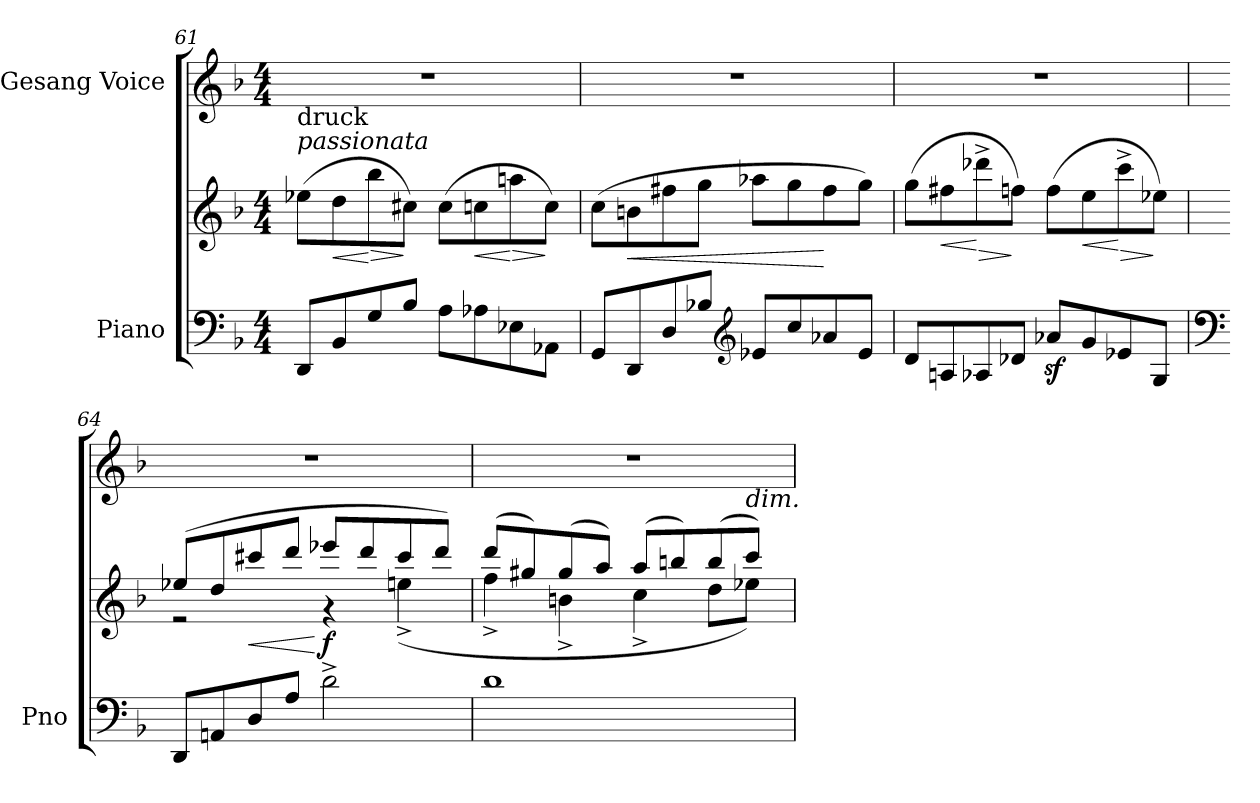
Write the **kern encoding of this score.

**kern	**kern	**dynam	**kern
*part2	*part2	*part2	*part1
*staff3	*staff2	*staff2/3	*staff1
*I"Piano	*	*	*I"Gesang Voice
*I'Pno	*	*	*
!!LO:LB:g=z
*clefF4	*clefG2	*	*clefG2
*k[b-]	*k[b-]	*	*k[b-]
*M4/4	*M4/4	*	*M4/4
=61	=61	=61	=61
!	!LO:TX:a:i:t=passionata	!	!
!	!LO:TX:a:t=druck	!	!
8DD/L	(8ee-X\L	.	1r
!	!	!LO:HP:b	!
8BB-/	8dd\	<	.
!	!	!LO:HP:n=1:b	!
8G/	8bb-\	[ >	.
8B-/J	8cc#X\J)	]	.
8A\L	(8cc#\L	.	.
!	!	!LO:HP:b	!
8A-X\	8ccn\	<	.
!	!	!LO:HP:n=1:b	!
8E-X\	8aan\	[ >	.
8AA-X\J	8cc\J)	]	.
=62	=62	=62	=62
8GG/L	(8cc\L	.	1r
!	!	!LO:HP:b	!
8DD/	8bn\	<	.
8D/	8ff#X\	.	.
8B-X/J	8gg\J	.	.
*clefG2	*	*	*
8e-X/L	8aa-X\L	.	.
8cc/	8gg\	.	.
8a-X/	8ff#\	[	.
8e-/J	8gg\J)	.	.
=63	=63	=63	=63
8d/L	(8gg\L	.	1r
!	!	!LO:HP:b	!
8An/	8ff#X\	<	.
!	!	!LO:HP:n=1:b	!
8A-X/	8ddd-X^\	[ >	.
8d-X/J	8ffn\J)	]	.
8a-Xz</L	(8ff\L	.	.
!	!	!LO:HP:b	!
8g/	8ee\	<	.
!	!	!LO:HP:n=1:b	!
8e-X/	8ccc^\	[ >	.
8G/J	8ee-X\J)	]	.
=64	=64	=64	=64
*clefF4	*	*	*
*	*^	*	*
8DD/L	(8ee-X/L	2r	.	1r
8AAn/	8dd/	.	.	.
!	!	!	!LO:HP:b	!
8D/	8ccc#X/	.	<	.
8A/J	8ddd/J	.	.	.
!	!	!	!LO:DY:n=1:b	!
2d^\	8eee-X/L	4r	[ f	.
.	8ddd/	.	.	.
.	8ccc#/	(4een^\	.	.
.	8ddd/J)	.	.	.
!!LO:LB:g=z
=65	=65	=65	=65	=65
1d	(>8ddd/L	4ff^\	.	1r
.	8gg#X/)	.	.	.
.	(>8gg#/	4bn^\	.	.
.	8aa/J)	.	.	.
.	(>8aa/L	4cc^\	.	.
.	8bbn/)	.	.	.
.	(>8bb/	8dd\L	.	.
!	!LO:TX:a:i:t=dim.	!	!	!
.	8ccc/J)	8ee-X\J)	.	.
*	*v	*v	*	*
=	=	=	=
*-	*-	*-	*-
